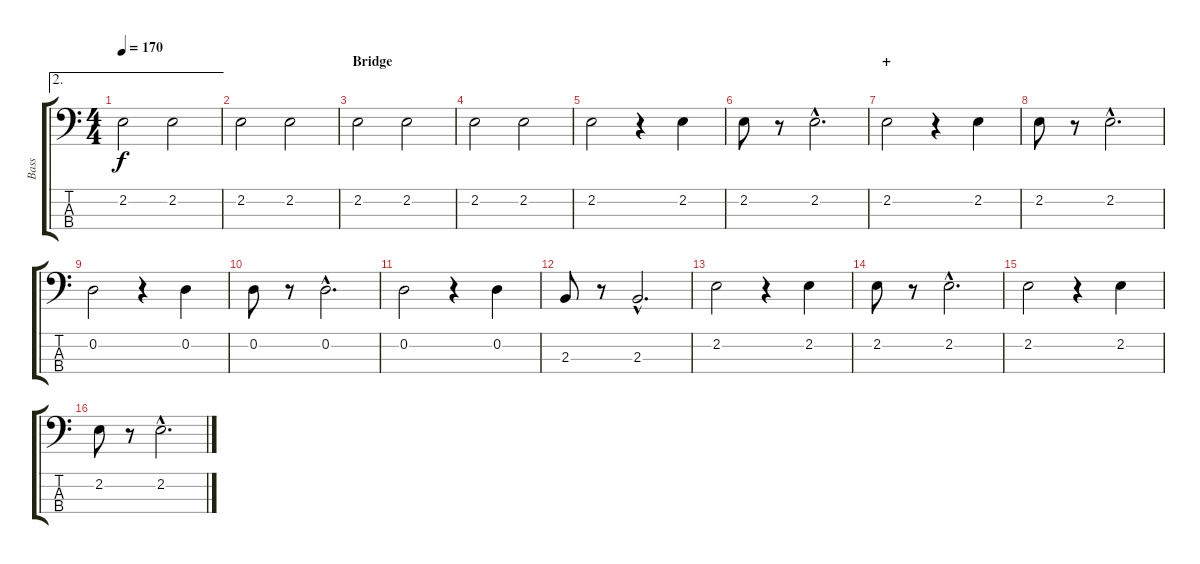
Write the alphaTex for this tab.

\track ("Bass" "Bass") {instrument fretlessbass}
\staff {score tabs}
\tuning (G2 D2 A1 E1) {hide}
\ae 2
\ts (4 4)
\tempo 170
\clef f4
\ks c
2.2.2{dy f} 2.2.2 |
2.2.2 2.2.2 |
\section ("" "Bridge")
2.2.2 2.2.2 |
2.2.2 2.2.2 |
2.2.2 r.4 2.2.4 |
2.2.8 r.8 2.2{hac}.2{d} |
\section ("" "+")
2.2.2 r.4 2.2.4 |
2.2.8 r.8 2.2{hac}.2{d} |
0.2.2 r.4 0.2.4 |
0.2.8 r.8 0.2{hac}.2{d} |
0.2.2 r.4 0.2.4 |
2.3.8 r.8 2.3{hac}.2{d} |
2.2.2 r.4 2.2.4 |
2.2.8 r.8 2.2{hac}.2{d} |
2.2.2 r.4 2.2.4 |
2.2.8 r.8 2.2{hac}.2{d}
